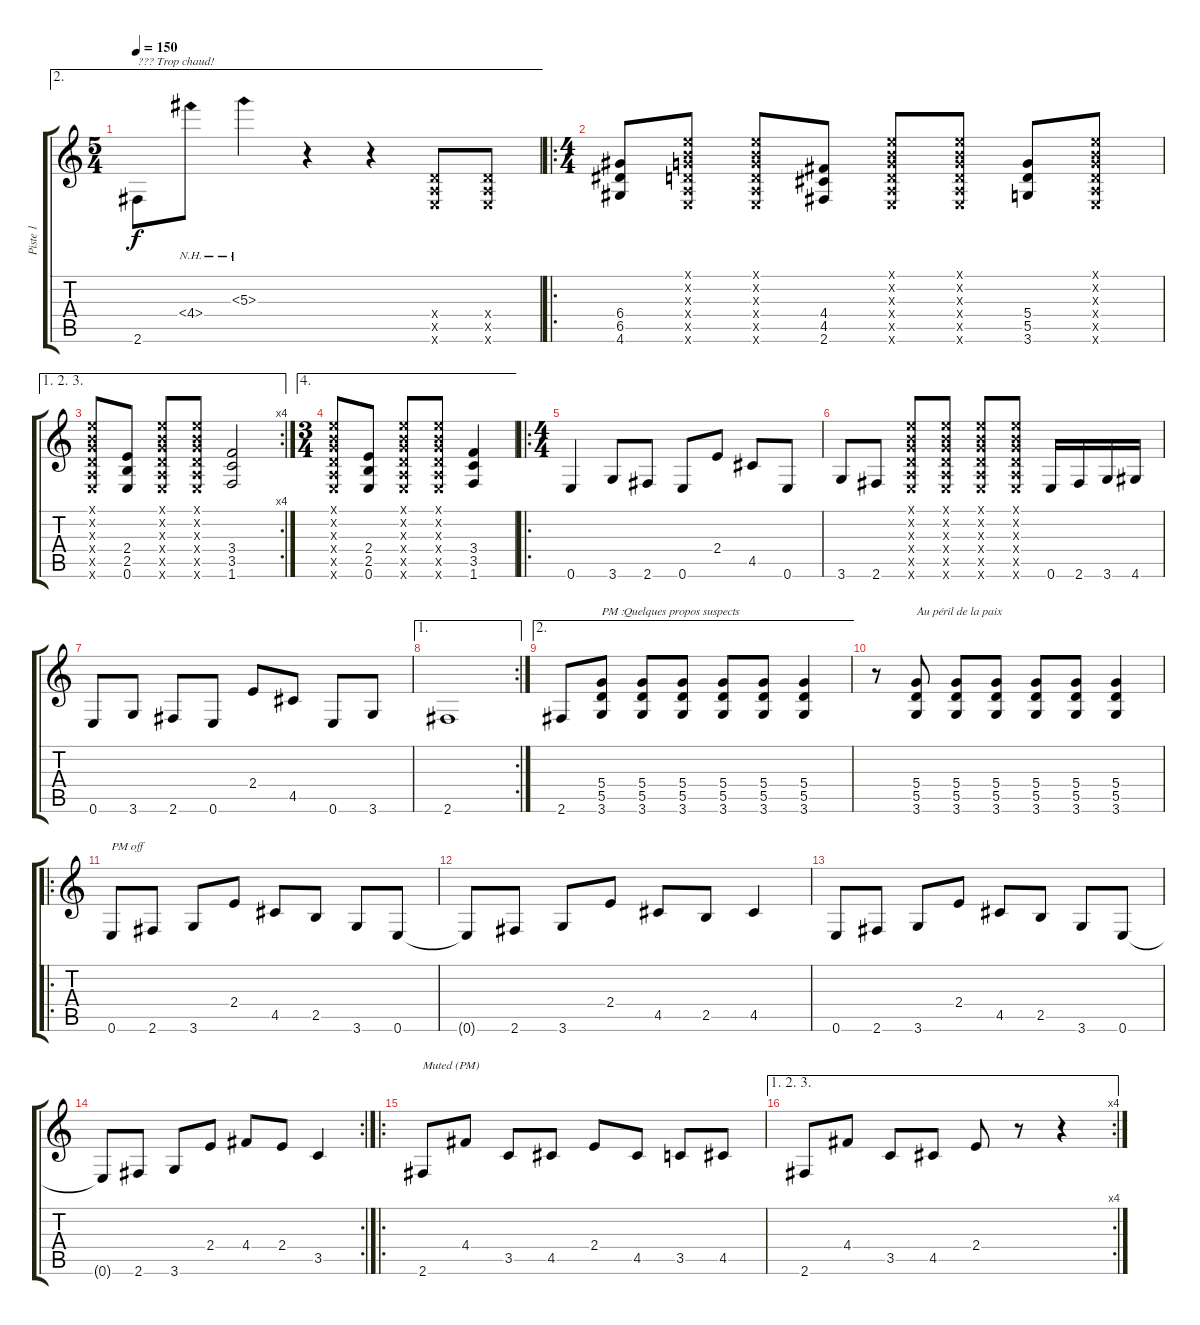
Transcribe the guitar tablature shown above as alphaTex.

\track ("Piste 1" "Piste 1") {instrument distortionguitar}
\staff {score tabs}
\tuning (E4 B3 G3 D3 A2 E2) {hide}
\ae 2
\ts (5 4)
\tempo 150
\clef g2
\ks c
2.6.8{txt "??? Trop chaud!" dy f} 4.4{nh}.8 5.3{nh}.4 r.4 r.4 (0.4{x} 0.5{x} 0.6{x}).8 (0.4{x} 0.5{x} 0.6{x}).8 |
\ro
\ts (4 4)
(6.4 6.5 4.6).8 (0.1{x} 0.2{x} 0.3{x} 0.4{x} 0.5{x} 0.6{x}).8 (0.1{x} 0.2{x} 0.3{x} 0.4{x} 0.5{x} 0.6{x}).8 (4.4 4.5 2.6).8 (0.1{x} 0.2{x} 0.3{x} 0.4{x} 0.5{x} 0.6{x}).8 (0.1{x} 0.2{x} 0.3{x} 0.4{x} 0.5{x} 0.6{x}).8 (5.4 5.5 3.6).8 (0.1{x} 0.2{x} 0.3{x} 0.4{x} 0.5{x} 0.6{x}).8 |
\ae (1 2 3)
\rc 4
(0.1{x} 0.2{x} 0.3{x} 0.4{x} 0.5{x} 0.6{x}).8 (2.4 2.5 0.6).8 (0.1{x} 0.2{x} 0.3{x} 0.4{x} 0.5{x} 0.6{x}).8 (0.1{x} 0.2{x} 0.3{x} 0.4{x} 0.5{x} 0.6{x}).8 (3.4 3.5 1.6).2 |
\ae 4
\ts (3 4)
(0.1{x} 0.2{x} 0.3{x} 0.4{x} 0.5{x} 0.6{x}).8 (2.4 2.5 0.6).8 (0.1{x} 0.2{x} 0.3{x} 0.4{x} 0.5{x} 0.6{x}).8 (0.1{x} 0.2{x} 0.3{x} 0.4{x} 0.5{x} 0.6{x}).8 (3.4 3.5 1.6).4 |
\ro
\ts (4 4)
0.6.4 3.6.8 2.6.8 0.6.8 2.4.8 4.5.8 0.6.8 |
3.6.8 2.6.8 (0.1{x} 0.2{x} 0.3{x} 0.4{x} 0.5{x} 0.6{x}).8 (0.1{x} 0.2{x} 0.3{x} 0.4{x} 0.5{x} 0.6{x}).8 (0.1{x} 0.2{x} 0.3{x} 0.4{x} 0.5{x} 0.6{x}).8 (0.1{x} 0.2{x} 0.3{x} 0.4{x} 0.5{x} 0.6{x}).8 0.6.16 2.6.16 3.6.16 4.6.16 |
0.6.8 3.6.8 2.6.8 0.6.8 2.4.8 4.5.8 0.6.8 3.6.8 |
\ae 1
\rc 2
2.6.1 |
\ae 2
2.6.8 (5.4 5.5 3.6).8{txt "PM :Quelques propos suspects" instrument electricguitarmuted} (5.4 5.5 3.6).8 (5.4 5.5 3.6).8 (5.4 5.5 3.6).8 (5.4 5.5 3.6).8 (5.4 5.5 3.6).4 |
r.8 (5.4 5.5 3.6).8{txt "Au péril de la paix"} (5.4 5.5 3.6).8 (5.4 5.5 3.6).8 (5.4 5.5 3.6).8 (5.4 5.5 3.6).8 (5.4 5.5 3.6).4 |
\ro
0.6.8{txt "PM off" instrument distortionguitar} 2.6.8 3.6.8 2.4.8 4.5.8 2.5.8 3.6.8 0.6.8 |
0.6{t}.8 2.6.8 3.6.8 2.4.8 4.5.8 2.5.8 4.5.4 |
0.6.8 2.6.8 3.6.8 2.4.8 4.5.8 2.5.8 3.6.8 0.6.8 |
\rc 2
0.6{t}.8 2.6.8 3.6.8 2.4.8 4.4.8 2.4.8 3.5.4 |
\ro
2.6.8{txt "Muted (PM)" instrument electricguitarmuted} 4.4.8 3.5.8 4.5.8 2.4.8 4.5.8 3.5.8 4.5.8 |
\ae (1 2 3)
\rc 4
2.6.8 4.4.8 3.5.8 4.5.8 2.4.8 r.8 r.4
